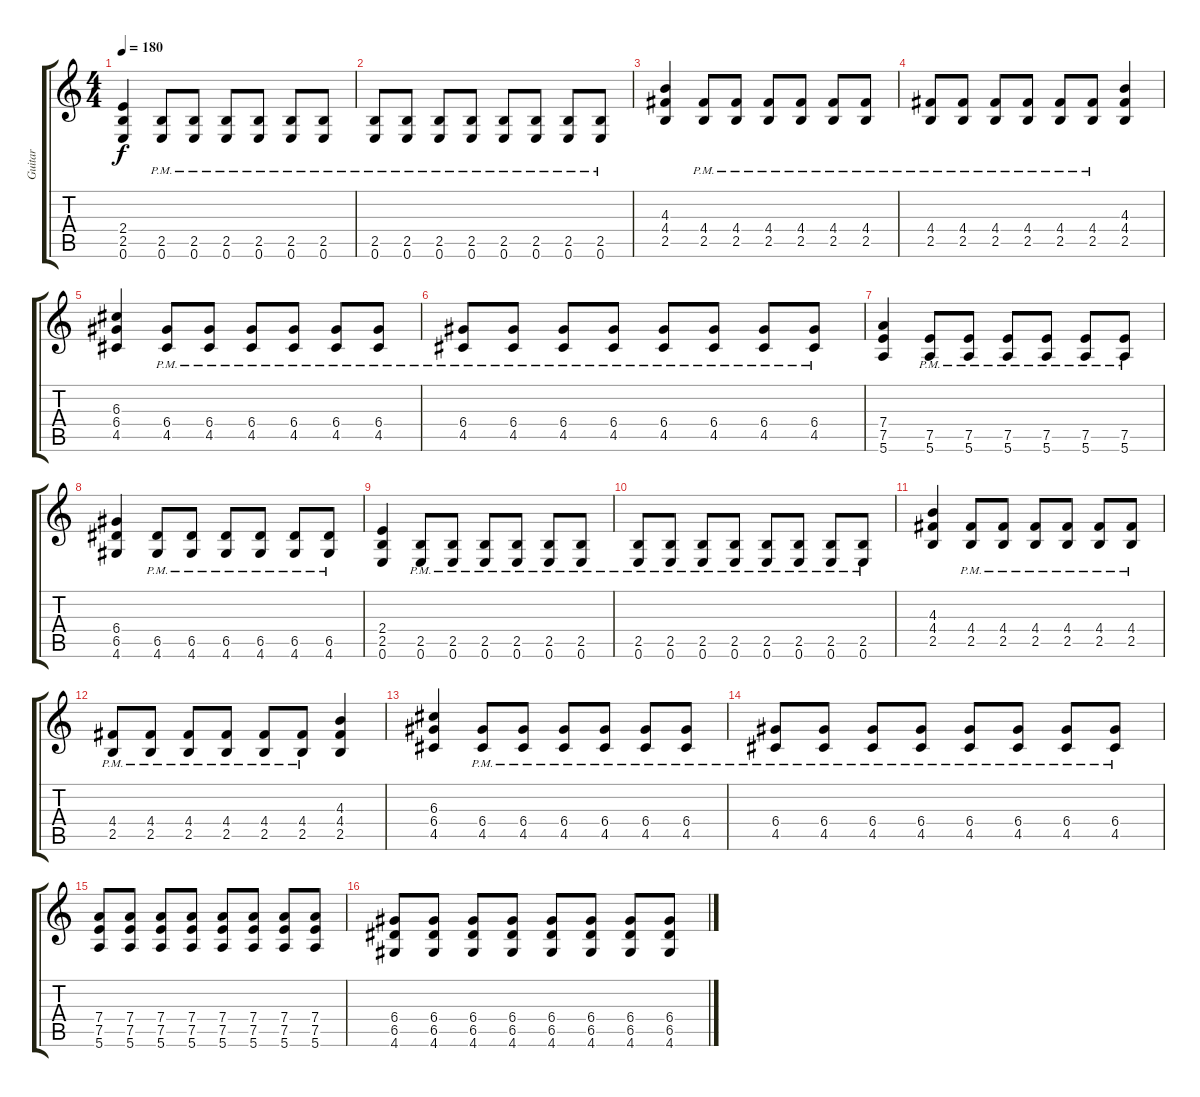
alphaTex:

\track ("Guitar" "Guitar") {instrument acousticguitarsteel}
\staff {score tabs}
\tuning (E4 B3 G3 D3 A2 E2) {hide}
\ts (4 4)
\tempo 180
\clef g2
\ks c
(2.4 2.5 0.6).4{dy f instrument distortionguitar} (2.5{pm} 0.6{pm}).8 (2.5{pm} 0.6{pm}).8 (2.5{pm} 0.6{pm}).8 (2.5{pm} 0.6{pm}).8 (2.5{pm} 0.6{pm}).8 (2.5{pm} 0.6{pm}).8 |
(2.5{pm} 0.6{pm}).8 (2.5{pm} 0.6{pm}).8 (2.5{pm} 0.6{pm}).8 (2.5{pm} 0.6{pm}).8 (2.5{pm} 0.6{pm}).8 (2.5{pm} 0.6{pm}).8 (2.5{pm} 0.6{pm}).8 (2.5{pm} 0.6{pm}).8 |
(4.3 4.4 2.5).4 (4.4{pm} 2.5{pm}).8 (4.4{pm} 2.5{pm}).8 (4.4{pm} 2.5{pm}).8 (4.4{pm} 2.5{pm}).8 (4.4{pm} 2.5{pm}).8 (4.4{pm} 2.5{pm}).8 |
(4.4{pm} 2.5{pm}).8 (4.4{pm} 2.5{pm}).8 (4.4{pm} 2.5{pm}).8 (4.4{pm} 2.5{pm}).8 (4.4{pm} 2.5{pm}).8 (4.4{pm} 2.5{pm}).8 (4.3 4.4 2.5).4 |
(6.3 6.4 4.5).4 (6.4{pm} 4.5{pm}).8 (6.4{pm} 4.5{pm}).8 (6.4{pm} 4.5{pm}).8 (6.4{pm} 4.5{pm}).8 (6.4{pm} 4.5{pm}).8 (6.4{pm} 4.5{pm}).8 |
(6.4{pm} 4.5{pm}).8 (6.4{pm} 4.5{pm}).8 (6.4{pm} 4.5{pm}).8 (6.4{pm} 4.5{pm}).8 (6.4{pm} 4.5{pm}).8 (6.4{pm} 4.5{pm}).8 (6.4{pm} 4.5{pm}).8 (6.4{pm} 4.5{pm}).8 |
(7.4 7.5 5.6).4 (7.5{pm} 5.6{pm}).8 (7.5{pm} 5.6{pm}).8 (7.5{pm} 5.6{pm}).8 (7.5{pm} 5.6{pm}).8 (7.5{pm} 5.6{pm}).8 (7.5{pm} 5.6{pm}).8 |
(6.4 6.5 4.6).4 (6.5{pm} 4.6{pm}).8 (6.5{pm} 4.6{pm}).8 (6.5{pm} 4.6{pm}).8 (6.5{pm} 4.6{pm}).8 (6.5{pm} 4.6{pm}).8 (6.5{pm} 4.6{pm}).8 |
(2.4 2.5 0.6).4{instrument distortionguitar} (2.5{pm} 0.6{pm}).8 (2.5{pm} 0.6{pm}).8 (2.5{pm} 0.6{pm}).8 (2.5{pm} 0.6{pm}).8 (2.5{pm} 0.6{pm}).8 (2.5{pm} 0.6{pm}).8 |
(2.5{pm} 0.6{pm}).8 (2.5{pm} 0.6{pm}).8 (2.5{pm} 0.6{pm}).8 (2.5{pm} 0.6{pm}).8 (2.5{pm} 0.6{pm}).8 (2.5{pm} 0.6{pm}).8 (2.5{pm} 0.6{pm}).8 (2.5{pm} 0.6{pm}).8 |
(4.3 4.4 2.5).4 (4.4{pm} 2.5{pm}).8 (4.4{pm} 2.5{pm}).8 (4.4{pm} 2.5{pm}).8 (4.4{pm} 2.5{pm}).8 (4.4{pm} 2.5{pm}).8 (4.4{pm} 2.5{pm}).8 |
(4.4{pm} 2.5{pm}).8 (4.4{pm} 2.5{pm}).8 (4.4{pm} 2.5{pm}).8 (4.4{pm} 2.5{pm}).8 (4.4{pm} 2.5{pm}).8 (4.4{pm} 2.5).8 (4.3 4.4 2.5).4 |
(6.3 6.4 4.5).4 (6.4{pm} 4.5{pm}).8 (6.4{pm} 4.5{pm}).8 (6.4{pm} 4.5{pm}).8 (6.4{pm} 4.5{pm}).8 (6.4{pm} 4.5{pm}).8 (6.4{pm} 4.5{pm}).8 |
(6.4{pm} 4.5{pm}).8 (6.4{pm} 4.5{pm}).8 (6.4{pm} 4.5{pm}).8 (6.4{pm} 4.5{pm}).8 (6.4{pm} 4.5{pm}).8 (6.4 4.5{pm}).8 (6.4 4.5{pm}).8 (6.4 4.5{pm}).8 |
(7.4 7.5 5.6).8 (7.4 7.5 5.6).8 (7.4 7.5 5.6).8 (7.4 7.5 5.6).8 (7.4 7.5 5.6).8 (7.4 7.5 5.6).8 (7.4 7.5 5.6).8 (7.4 7.5 5.6).8 |
(6.4 6.5 4.6).8 (6.4 6.5 4.6).8 (6.4 6.5 4.6).8 (6.4 6.5 4.6).8 (6.4 6.5 4.6).8 (6.4 6.5 4.6).8 (6.4 6.5 4.6).8 (6.4 6.5 4.6).8
